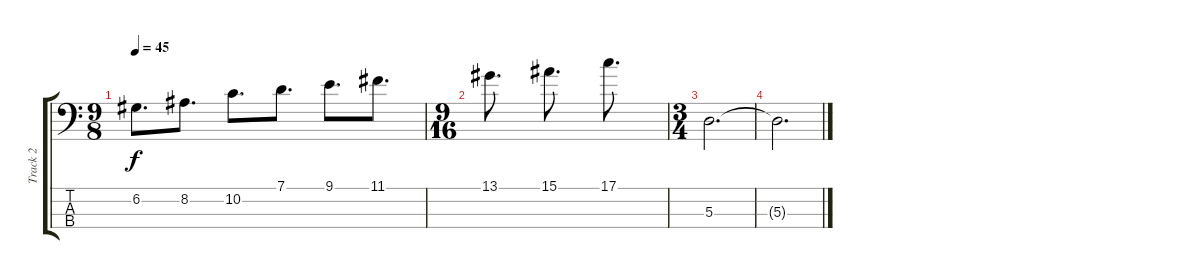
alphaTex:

\track ("Track 2" "Track 2") {instrument electricbassfinger}
\staff {score tabs}
\tuning (G2 D2 A1 E1) {hide}
\ts (9 8)
\tempo 45
\clef f4
\ks c
6.2.8{d dy f} 8.2.8{d} 10.2.8{d} 7.1.8{d} 9.1.8{d} 11.1.8{d} |
\ts (9 16)
13.1.8{d} 15.1.8{d} 17.1.8{d} |
\ts (3 4)
5.3.2{d} |
5.3{t}.2{d}
